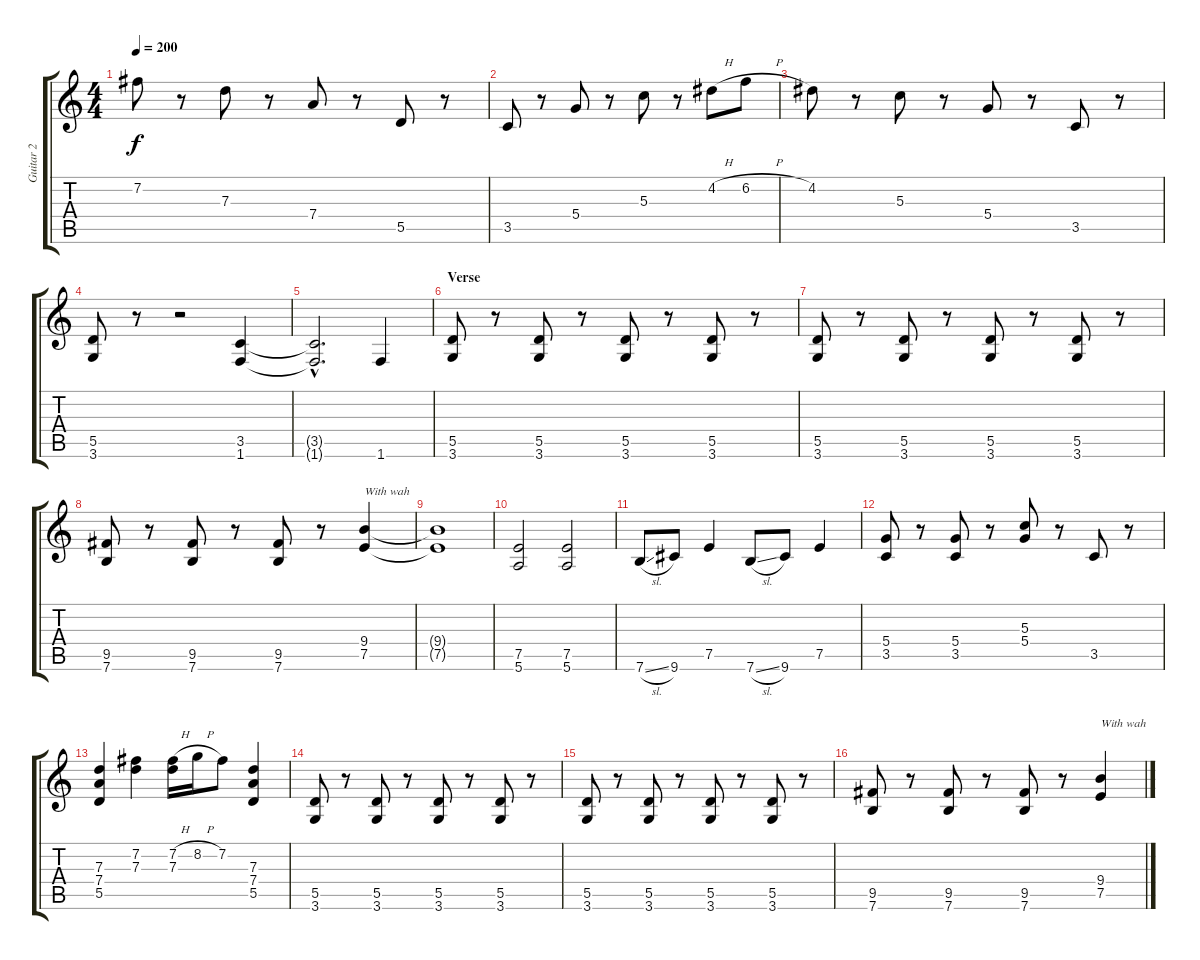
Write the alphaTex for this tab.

\track ("Guitar 2" "Guitar 2") {instrument overdrivenguitar}
\staff {score tabs}
\tuning (E4 B3 G3 D3 A2 E2) {hide}
\ts (4 4)
\tempo 200
\clef g2
\ks c
7.2.8{dy f} r.8 7.3.8 r.8 7.4.8 r.8 5.5.8 r.8 |
3.5.8 r.8 5.4.8 r.8 5.3.8 r.8 4.2{h}.8 6.2{h}.8 |
4.2.8 r.8 5.3.8 r.8 5.4.8 r.8 3.5.8 r.8 |
(5.5 3.6).8 r.8 r.2 (3.5 1.6).4 |
(3.5{hac t} 1.6{hac t}).2{d} 1.6.4 |
\section ("" "Verse")
(5.5 3.6).8 r.8 (5.5 3.6).8 r.8 (5.5 3.6).8 r.8 (5.5 3.6).8 r.8 |
(5.5 3.6).8 r.8 (5.5 3.6).8 r.8 (5.5 3.6).8 r.8 (5.5 3.6).8 r.8 |
(9.5 7.6).8 r.8 (9.5 7.6).8 r.8 (9.5 7.6).8 r.8 (9.4 7.5).4{txt "With wah"} |
(9.4{t} 7.5{t}).1 |
(7.5 5.6).2 (7.5 5.6).2 |
7.6{sl}.8 9.6.8 7.5.4 7.6{sl}.8 9.6.8 7.5.4 |
(5.4 3.5).8 r.8 (5.4 3.5).8 r.8 (5.3 5.4).8 r.8 3.5.8 r.8 |
(7.3 7.4 5.5).4 (7.2 7.3).4 (7.2{h} 7.3).16 8.2{h}.16 7.2.8 (7.3 7.4 5.5).4 |
(5.5 3.6).8 r.8 (5.5 3.6).8 r.8 (5.5 3.6).8 r.8 (5.5 3.6).8 r.8 |
(5.5 3.6).8 r.8 (5.5 3.6).8 r.8 (5.5 3.6).8 r.8 (5.5 3.6).8 r.8 |
(9.5 7.6).8 r.8 (9.5 7.6).8 r.8 (9.5 7.6).8 r.8 (9.4 7.5).4{txt "With wah"}
